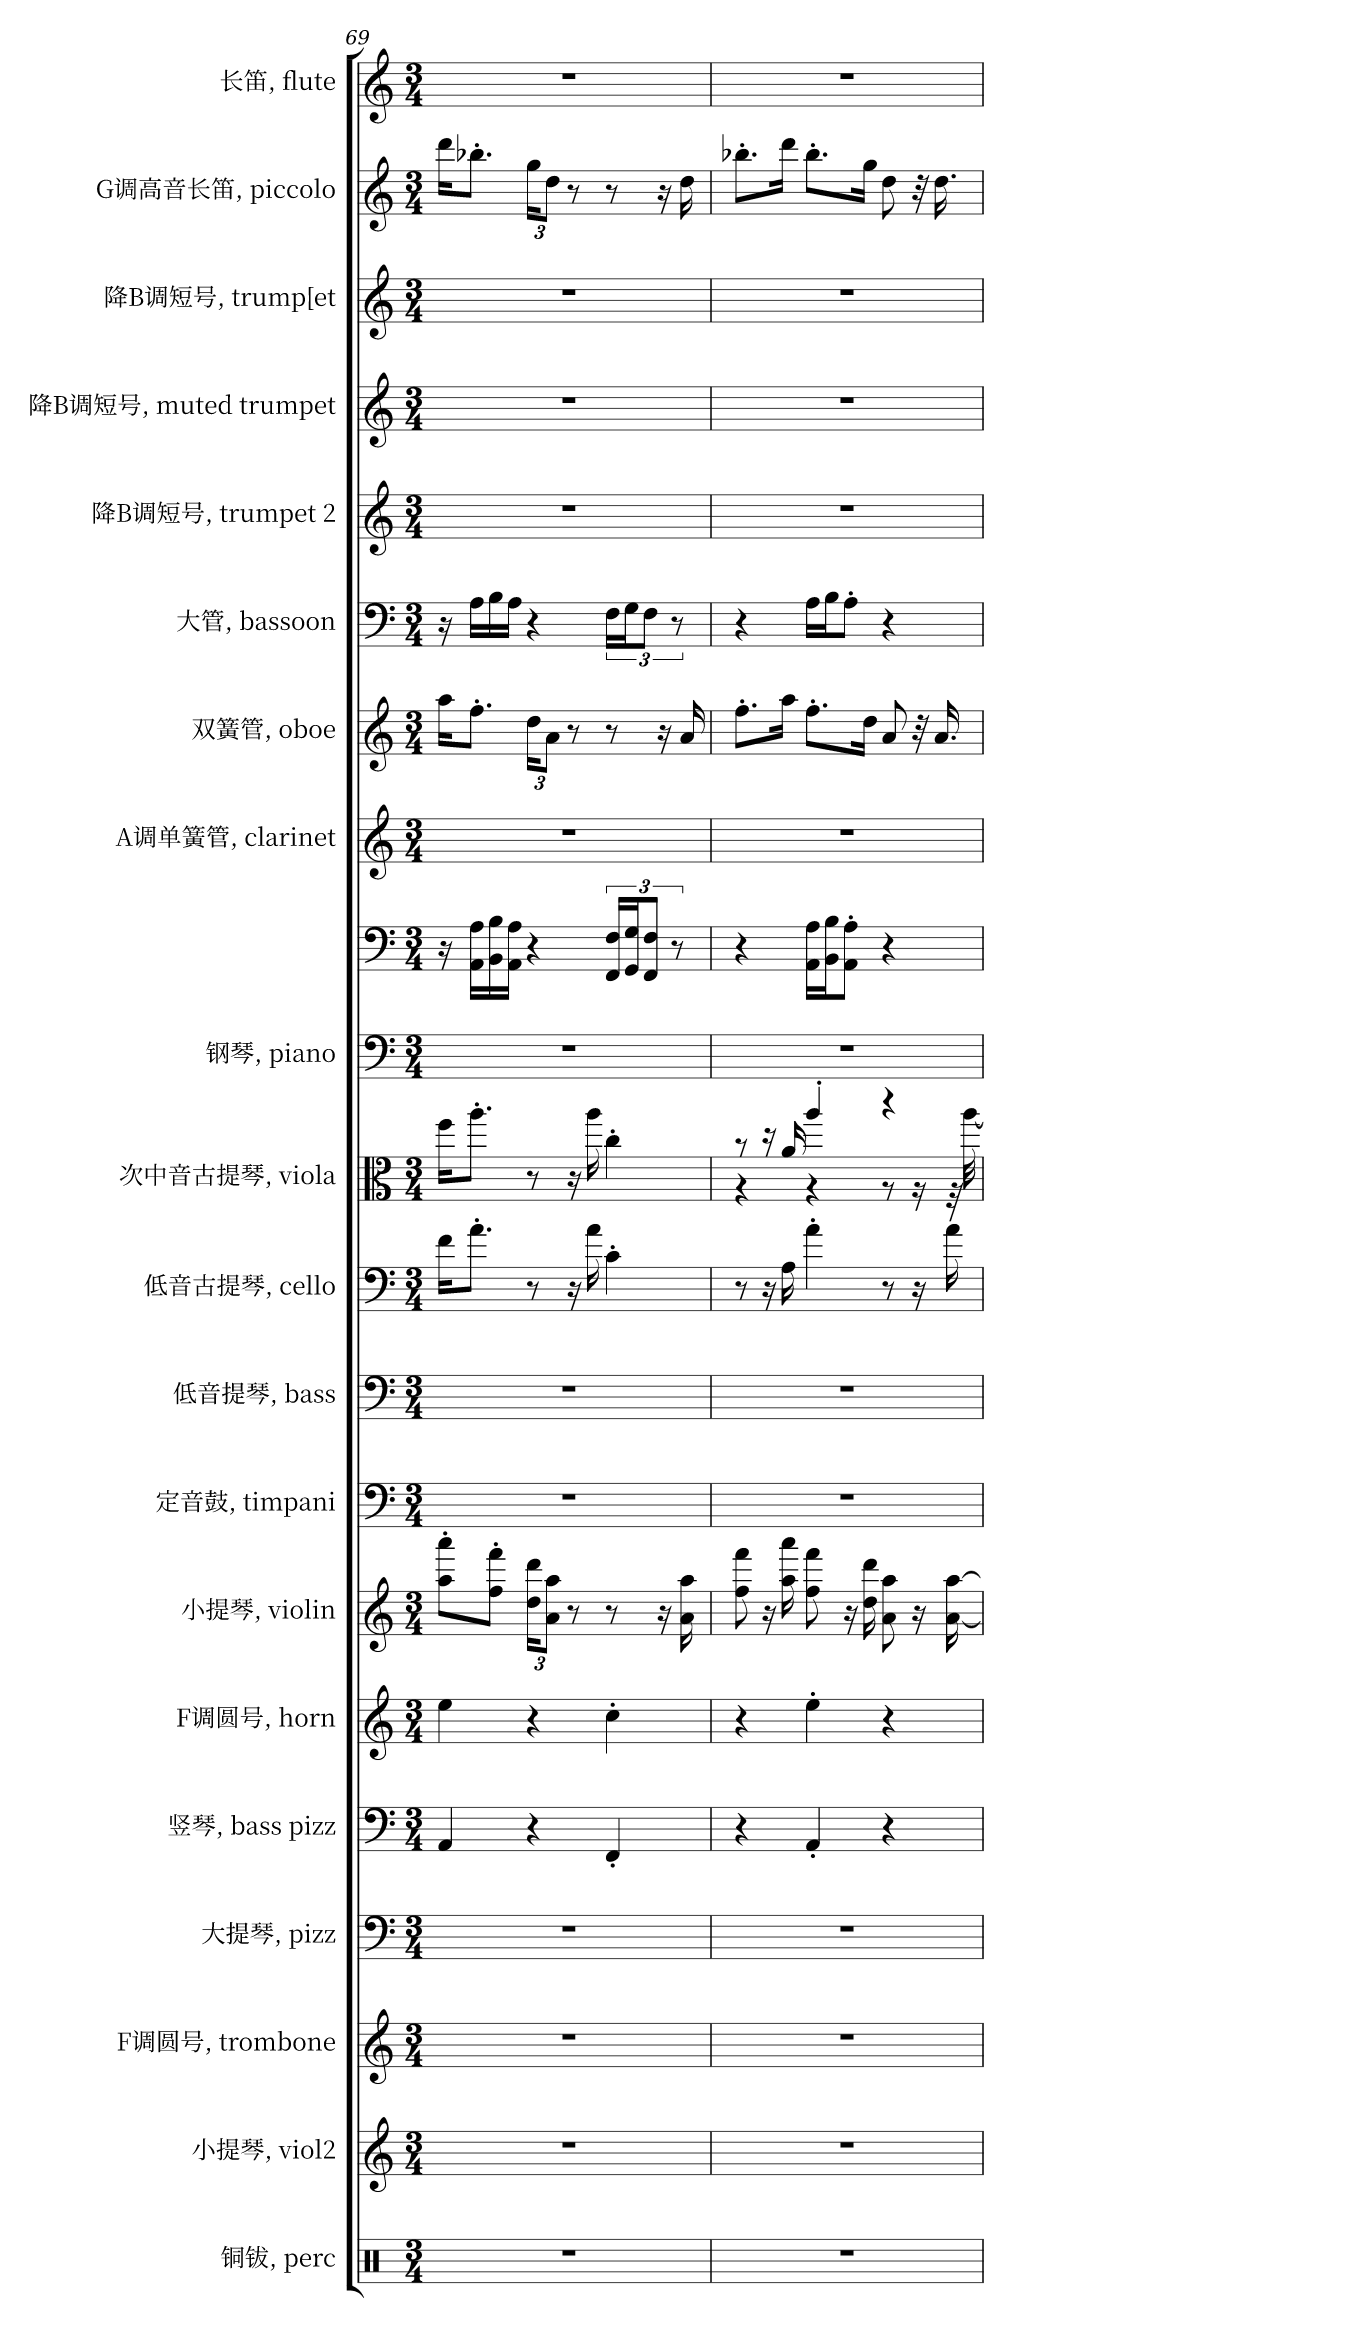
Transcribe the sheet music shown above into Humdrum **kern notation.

**kern	**kern	**kern	**kern	**kern	**kern	**kern	**kern	**kern	**kern	**kern	**kern	**kern	**kern	**kern	**kern	**kern	**kern	**kern	**kern	**kern
*part20	*part19	*part18	*part17	*part16	*part15	*part14	*part13	*part12	*part11	*part10	*part9	*part9	*part8	*part7	*part6	*part5	*part4	*part3	*part2	*part1
*staff21	*staff20	*staff19	*staff18	*staff17	*staff16	*staff15	*staff14	*staff13	*staff12	*staff11	*staff10	*staff9	*staff8	*staff7	*staff6	*staff5	*staff4	*staff3	*staff2	*staff1
*I"铜钹, perc	*I"小提琴, viol2	*I"F调圆号, trombone	*I"大提琴, pizz	*I"竖琴, bass pizz	*I"F调圆号, horn	*I"小提琴, violin	*I"定音鼓, timpani	*I"低音提琴, bass	*I"低音古提琴, cello	*I"次中音古提琴, viola	*I"钢琴, piano	*	*I"A调单簧管, clarinet	*I"双簧管, oboe	*I"大管, bassoon	*I"降B调短号, trumpet 2	*I"降B调短号, muted trumpet	*I"降B调短号, trump[et	*I"G调高音长笛, piccolo	*I"长笛, flute
*	*	*	*	*	*I'F Hn.	*I'Vln.	*I'Timp.	*	*	*	*I'Pno.	*	*I'A Cl.	*I'Ob.	*I'Bsn.	*	*	*	*	*I'Fl.
*clefX	*clefG2	*clefG2	*clefF4	*clefF4	*clefG2	*clefG2	*clefF4	*clefF4	*clefF4	*clefC3	*clefF4	*clefF4	*clefG2	*clefG2	*clefF4	*clefG2	*clefG2	*clefG2	*clefG2	*clefG2
*	*	*ITrd4c7	*	*	*ITrd4c7	*	*	*ITrd7c12	*	*	*	*	*ITrd2c3	*	*	*ITrd1c2	*ITrd1c2	*ITrd1c2	*ITrd-4c-7	*
*k[]	*k[]	*k[b-]	*k[]	*k[]	*k[b-]	*k[]	*k[]	*k[]	*k[]	*k[]	*k[]	*k[]	*k[f#c#g#]	*k[]	*k[]	*k[b-e-]	*k[b-e-]	*k[b-e-]	*k[f#]	*k[]
*M3/4	*M3/4	*M3/4	*M3/4	*M3/4	*M3/4	*M3/4	*M3/4	*M3/4	*M3/4	*M3/4	*M3/4	*M3/4	*M3/4	*M3/4	*M3/4	*M3/4	*M3/4	*M3/4	*M3/4	*M3/4
=69	=69	=69	=69	=69	=69	=69	=69	=69	=69	=69	=69	=69	=69	=69	=69	=69	=69	=69	=69	=69
2.r	2.r	2.r	2.r	4AA/	4a\	8aa\' 8aaa\'L	2.r	2.r	16f\KL	16ff\KL	2.r	16r	2.r	16aa\KL	16r	2.r	2.r	2.r	16aaa\KL	2.r
.	.	.	.	.	.	.	.	.	8.a'\J	8.aa'\J	.	16AA\ 16A\LL	.	8.ff'\J	16A\LL	.	.	.	8.fffn'\J	.
.	.	.	.	.	.	8ff\' 8fff\'J	.	.	.	.	.	16BB\ 16B\	.	.	16B\	.	.	.	.	.
.	.	.	.	.	.	.	.	.	.	.	.	16AA\ 16A\JJ	.	.	16A\JJ	.	.	.	.	.
*	*	*	*	*	*	*Xbrackettup	*	*	*	*	*	*	*	*Xbrackettup	*	*	*	*	*Xbrackettup	*
.	.	.	.	4r	4r	24dd\ 24ddd\KL	.	.	8r	8r	.	4r	.	24dd\KL	4r	.	.	.	24ddd\KL	.
.	.	.	.	.	.	12a\ 12aa\J	.	.	.	.	.	.	.	12a\J	.	.	.	.	12aa\J	.
.	.	.	.	.	.	8r	.	.	16r	16r	.	.	.	8r	.	.	.	.	8r	.
.	.	.	.	.	.	.	.	.	16a\	16aa\	.	.	.	.	.	.	.	.	.	.
.	.	.	.	4FF'/	4f'\	8r	.	.	4c'\	4cc'\	.	24FF/ 24F/LL	.	8r	24F\LL	.	.	.	8r	.
.	.	.	.	.	.	.	.	.	.	.	.	24GG/ 24G/J	.	.	24G\J	.	.	.	.	.
.	.	.	.	.	.	.	.	.	.	.	.	12FF/ 12F/J	.	.	12F\J	.	.	.	.	.
.	.	.	.	.	.	16r	.	.	.	.	.	.	.	16r	.	.	.	.	16r	.
.	.	.	.	.	.	.	.	.	.	.	.	12r	.	.	12r	.	.	.	.	.
.	.	.	.	.	.	16a\ 16aa\	.	.	.	.	.	.	.	16a/	.	.	.	.	16aa\	.
!!LO:PB:g=z
=70	=70	=70	=70	=70	=70	=70	=70	=70	=70	=70	=70	=70	=70	=70	=70	=70	=70	=70	=70	=70
*	*	*	*	*	*	*	*	*	*	*^	*	*	*	*	*	*	*	*	*	*
2.r	2.r	2.r	2.r	4r	4r	8ff\ 8fff\	2.r	2.r	8r	8r	4r	2.r	4r	2.r	8.ff'\L	4r	2.r	2.r	2.r	8.fffn'\L	2.r
.	.	.	.	.	.	16r	.	.	16r	16r	.	.	.	.	.	.	.	.	.	.	.
.	.	.	.	.	.	16aa\ 16aaa\	.	.	16A\	16a/	.	.	.	.	16aa\Jk	.	.	.	.	16aaa\Jk	.
.	.	.	.	4AA'/	4a'\	8ff\ 8fff\	.	.	4a'\	4aa'/	4r	.	16AA\ 16A\LL	.	8.ff'\L	16A\LL	.	.	.	8.fff'\L	.
.	.	.	.	.	.	.	.	.	.	.	.	.	16BB\ 16B\J	.	.	16B\J	.	.	.	.	.
.	.	.	.	.	.	16r	.	.	.	.	.	.	8AA\' 8A\'J	.	.	8A'\J	.	.	.	.	.
.	.	.	.	.	.	16dd\ 16ddd\	.	.	.	.	.	.	.	.	16dd\Jk	.	.	.	.	16ddd\Jk	.
.	.	.	.	4r	4r	8a\ 8aa\	.	.	8r	4r	8r	.	4r	.	8a/	4r	.	.	.	8aa\	.
.	.	.	.	.	.	16r	.	.	16r	.	16r	.	.	.	32r	.	.	.	.	32r	.
.	.	.	.	.	.	.	.	.	.	.	.	.	.	.	16.a/	.	.	.	.	16.aa\	.
.	.	.	.	.	.	[16a\ [16aa\	.	.	16a\	.	32r	.	.	.	.	.	.	.	.	.	.
.	.	.	.	.	.	.	.	.	.	.	[32aa\	.	.	.	.	.	.	.	.	.	.
*	*	*	*	*	*	*	*	*	*	*v	*v	*	*	*	*	*	*	*	*	*	*
=	=	=	=	=	=	=	=	=	=	=	=	=	=	=	=	=	=	=	=	=
*-	*-	*-	*-	*-	*-	*-	*-	*-	*-	*-	*-	*-	*-	*-	*-	*-	*-	*-	*-	*-
